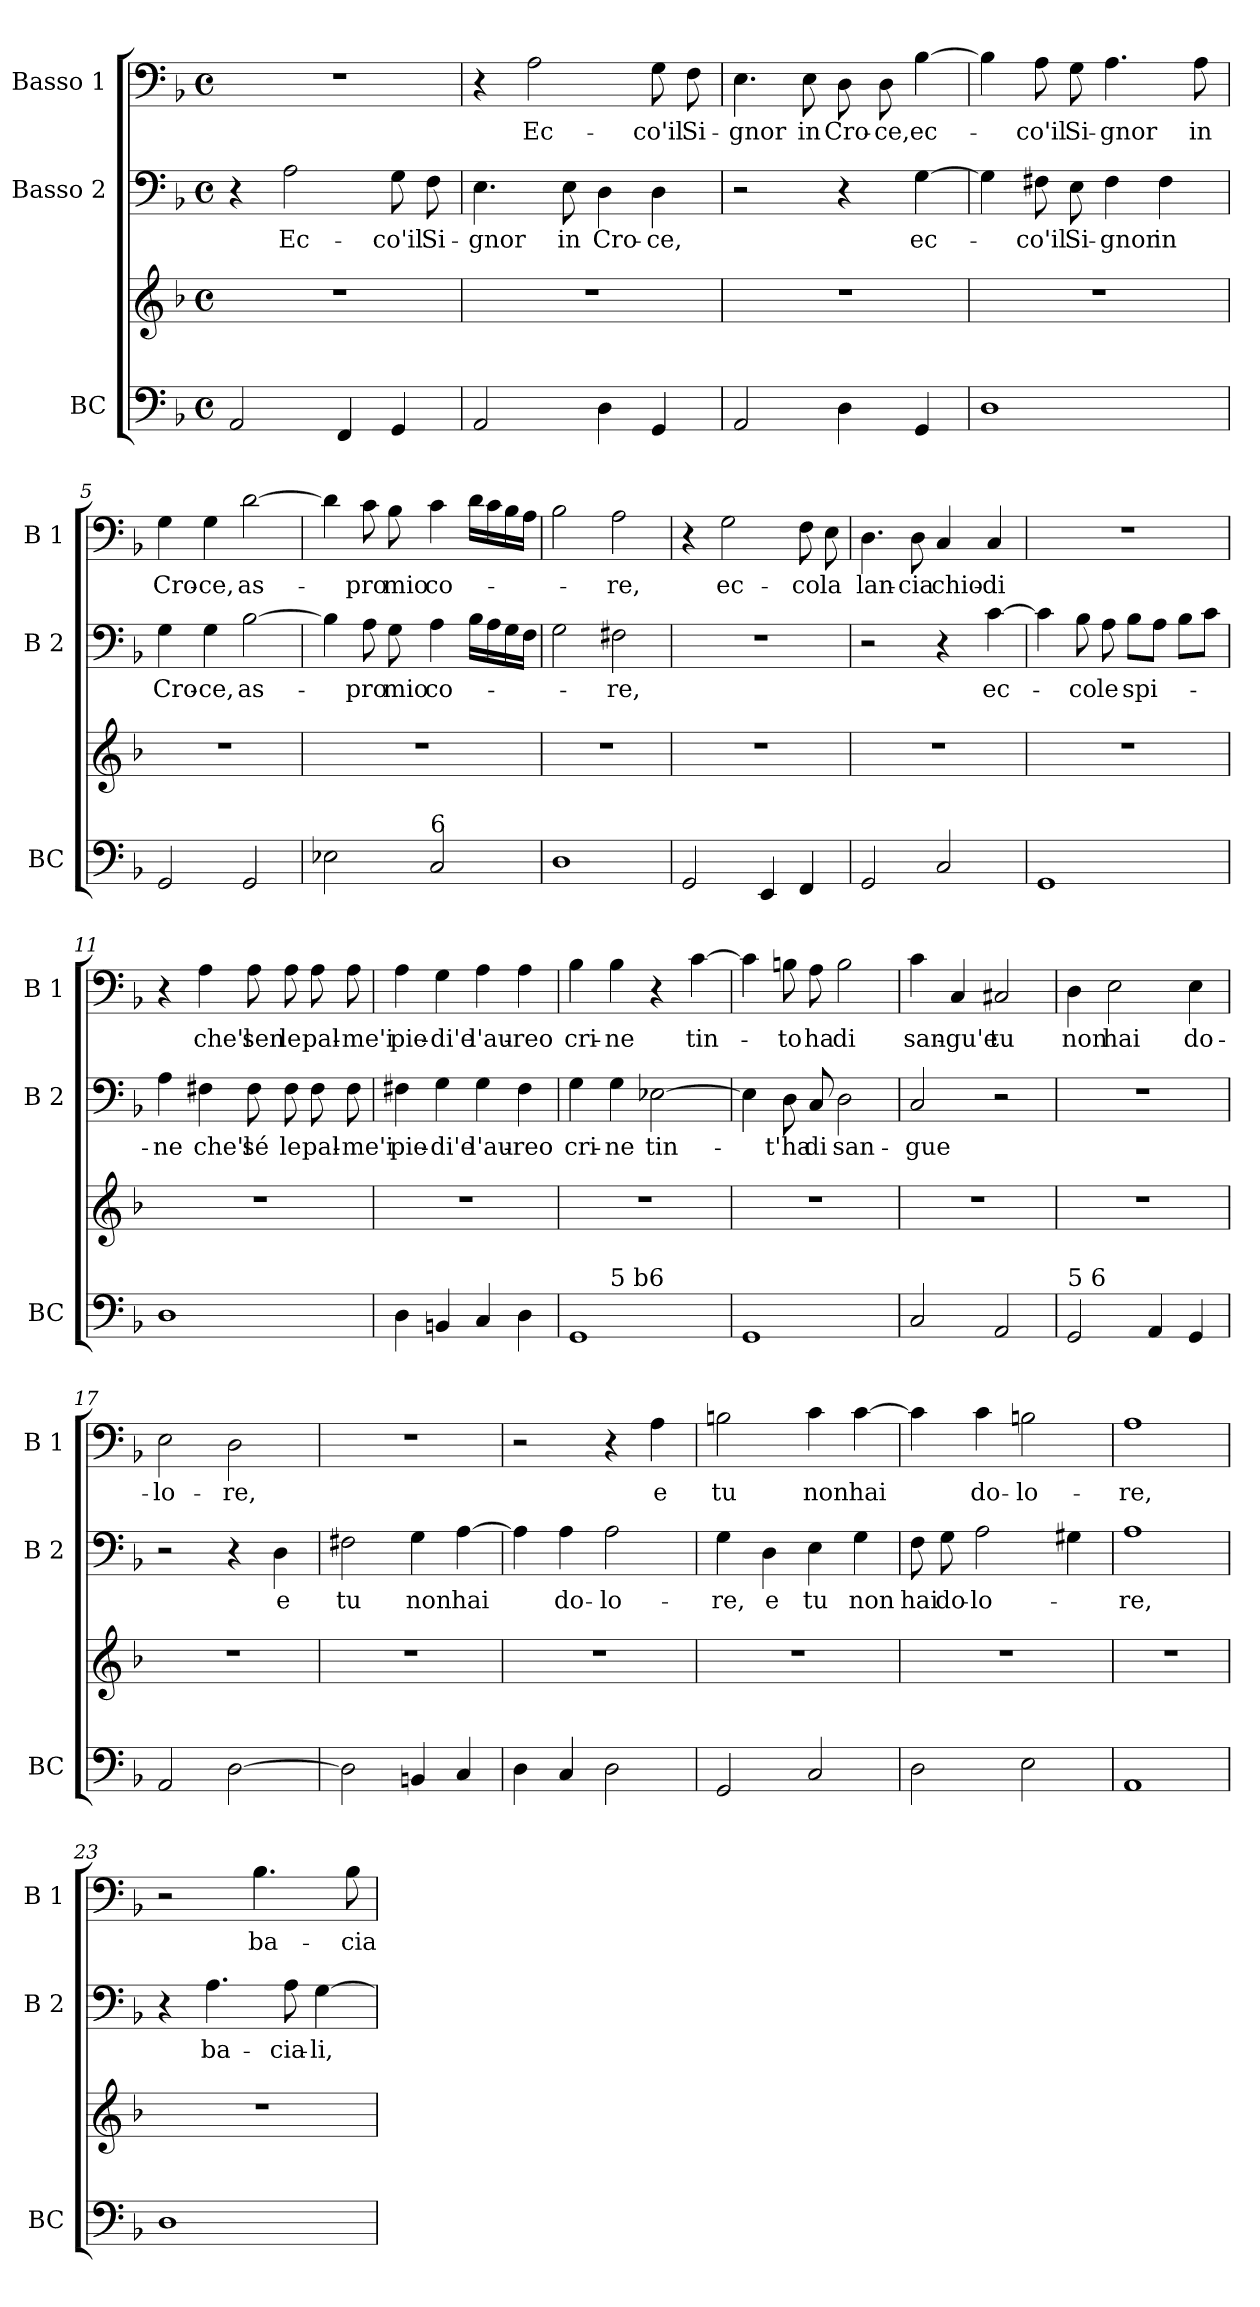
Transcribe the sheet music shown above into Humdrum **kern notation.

**kern	**kern	**kern	**text	**kern	**text
*part3	*part3	*part2	*part2	*part1	*part1
*staff4	*staff3	*staff2	*staff2	*staff1	*staff1
*I"BC	*	*I"Basso 2	*	*I"Basso 1	*
*I'BC	*	*I'B 2	*	*I'B 1	*
*clefF4	*clefG2	*clefF4	*	*clefF4	*
*k[b-]	*k[b-]	*k[b-]	*	*k[b-]	*
*F:	*F:	*F:	*	*F:	*
*M4/4	*M4/4	*M4/4	*	*M4/4	*
*met(c)	*met(c)	*met(c)	*	*met(c)	*
=1	=1	=1	=1	=1	=1
2AA/	1r	4r	.	1r	.
!	!	!	!LO:LY:b	!	!
.	.	2A\	Ec-	.	.
4FF/	.	.	.	.	.
!	!	!	!LO:LY:b	!	!
4GG/	.	8G\	-co'il	.	.
!	!	!	!LO:LY:b	!	!
.	.	8F\	Si-	.	.
=2	=2	=2	=2	=2	=2
!	!	!	!LO:LY:b	!	!
2AA/	1r	4.E\	-gnor	4r	.
!	!	!	!	!	!LO:LY:b
.	.	.	.	2A\	Ec-
!	!	!	!LO:LY:b	!	!
.	.	8E\	in	.	.
!	!	!	!LO:LY:b	!	!
4D\	.	4D\	Cro-	.	.
!	!	!	!LO:LY:b	!	!LO:LY:b
4GG/	.	4D\	-ce,	8G\	-co'il
!	!	!	!	!	!LO:LY:b
.	.	.	.	8F\	Si-
=3	=3	=3	=3	=3	=3
!	!	!	!	!	!LO:LY:b
2AA/	1r	2r	.	4.E\	-gnor
!	!	!	!	!	!LO:LY:b
.	.	.	.	8E\	in
!	!	!	!	!	!LO:LY:b
4D\	.	4r	.	8D\	Cro-
!	!	!	!	!	!LO:LY:b
.	.	.	.	8D\	-ce,
!	!	!	!LO:LY:b	!	!LO:LY:b
4GG/	.	[4G\	ec-	[4B-\	ec-
=4	=4	=4	=4	=4	=4
1D	1r	4G\]	.	4B-\]	.
!	!	!	!LO:LY:b	!	!LO:LY:b
.	.	8F#X\	-co'il	8A\	-co'il
!	!	!	!LO:LY:b	!	!LO:LY:b
.	.	8E\	Si-	8G\	Si-
!	!	!	!LO:LY:b	!	!LO:LY:b
.	.	4F#\	-gnor	4.A\	-gnor
!	!	!	!LO:LY:b	!	!
.	.	4F#\	in	.	.
!	!	!	!	!	!LO:LY:b
.	.	.	.	8A\	in
!!LO:LB:g=z
=5	=5	=5	=5	=5	=5
!	!	!	!LO:LY:b	!	!LO:LY:b
2GG/	1r	4G\	Cro-	4G\	Cro-
!	!	!	!LO:LY:b	!	!LO:LY:b
.	.	4G\	-ce,	4G\	-ce,
!	!	!	!LO:LY:b	!	!LO:LY:b
2GG/	.	[2B-\	as-	[2d\	as-
=6	=6	=6	=6	=6	=6
2E-X\	1r	4B-\]	.	4d\]	.
!	!	!	!LO:LY:b	!	!LO:LY:b
.	.	8A\	-pro	8c\	-pro
!	!	!	!LO:LY:b	!	!LO:LY:b
.	.	8G\	mio	8B-\	mio
!LO:TX:a:t=6	!	!	!	!	!
!	!	!	!LO:LY:b	!	!LO:LY:b
2C/	.	4A\	co-	4c\	co-
.	.	16B-\LL	.	16d\LL	.
.	.	16A\	.	16c\	.
.	.	16G\	.	16B-\	.
.	.	16F\JJ	.	16A\JJ	.
=7	=7	=7	=7	=7	=7
1D	1r	2G\	.	2B-\	.
!	!	!	!LO:LY:b	!	!LO:LY:b
.	.	2F#X\	-re,	2A\	-re,
=8	=8	=8	=8	=8	=8
2GG/	1r	1r	.	4r	.
!	!	!	!	!	!LO:LY:b
.	.	.	.	2G\	ec-
4EE/	.	.	.	.	.
!	!	!	!	!	!LO:LY:b
4FF/	.	.	.	8F\	-co
!	!	!	!	!	!LO:LY:b
.	.	.	.	8E\	la
=9	=9	=9	=9	=9	=9
!	!	!	!	!	!LO:LY:b
2GG/	1r	2r	.	4.D\	lan-
!	!	!	!	!	!LO:LY:b
.	.	.	.	8D\	-cia
!	!	!	!	!	!LO:LY:b
2C/	.	4r	.	4C/	chio-
!	!	!	!LO:LY:b	!	!LO:LY:b
.	.	[4c\	ec-	4C/	-di
!!LO:LB:g=z
=10	=10	=10	=10	=10	=10
1GG	1r	4c\]	.	1r	.
!	!	!	!LO:LY:b	!	!
.	.	8B-\	-co	.	.
!	!	!	!LO:LY:b	!	!
.	.	8A\	le	.	.
!	!	!	!LO:LY:b	!	!
.	.	8B-\L	spi-	.	.
.	.	8A\J	.	.	.
.	.	8B-\L	.	.	.
.	.	8c\J	.	.	.
=11	=11	=11	=11	=11	=11
!	!	!	!LO:LY:b	!	!
1D	1r	4A\	-ne	4r	.
!	!	!	!LO:LY:b	!	!LO:LY:b
.	.	4F#X\	che'l	4A\	che'l
!	!	!	!LO:LY:b	!	!LO:LY:b
.	.	8F#\	sé	8A\	sen
!	!	!	!LO:LY:b	!	!LO:LY:b
.	.	8F#\	le	8A\	le
!	!	!	!LO:LY:b	!	!LO:LY:b
.	.	8F#\	pal-	8A\	pal-
!	!	!	!LO:LY:b	!	!LO:LY:b
.	.	8F#\	-me'i	8A\	-me'i
=12	=12	=12	=12	=12	=12
!	!	!	!LO:LY:b	!	!LO:LY:b
4D\	1r	4F#X\	pie-	4A\	pie-
!	!	!	!LO:LY:b	!	!LO:LY:b
4BBn/	.	4G\	-di'e	4G\	-di'e
!	!	!	!LO:LY:b	!	!LO:LY:b
4C/	.	4G\	l'au-	4A\	l'au-
!	!	!	!LO:LY:b	!	!LO:LY:b
4D\	.	4F#\	-reo	4A\	-reo
=13	=13	=13	=13	=13	=13
!	!	!	!LO:LY:b	!	!LO:LY:b
*^	*	*	*	*	*
1GG	4ryy	1r	4G\	cri-	4B-\	cri-
!	!LO:TX:a:t=5     b6	!	!	!	!	!
!	!	!	!	!LO:LY:b	!	!LO:LY:b
.	2.ryy	.	4G\	-ne	4B-\	-ne
!	!	!	!	!LO:LY:b	!	!
.	.	.	[2E-X\	tin-	4r	.
!	!	!	!	!	!	!LO:LY:b
.	.	.	.	.	[4c\	tin-
*v	*v	*	*	*	*	*
=14	=14	=14	=14	=14	=14
1GG	1r	4E-\]	.	4c\]	.
!	!	!	!LO:LY:b	!	!LO:LY:b
.	.	8D\	-t'ha	8Bn\	-to
!	!	!	!LO:LY:b	!	!LO:LY:b
.	.	8C/	di	8A\	ha
!	!	!	!LO:LY:b	!	!LO:LY:b
.	.	2D\	san-	2B\	di
!!LO:PB:g=z
=15	=15	=15	=15	=15	=15
!	!	!	!LO:LY:b	!	!LO:LY:b
2C/	1r	2C/	-gue	4c\	san-
!	!	!	!	!	!LO:LY:b
.	.	.	.	4C/	-gu'e
!	!	!	!	!	!LO:LY:b
2AA/	.	2r	.	2C#X/	tu
=16	=16	=16	=16	=16	=16
!LO:TX:a:t=5   6	!	!	!	!	!
!	!	!	!	!	!LO:LY:b
2GG/	1r	1r	.	4D\	non
!	!	!	!	!	!LO:LY:b
.	.	.	.	2E\	hai
4AA/	.	.	.	.	.
!	!	!	!	!	!LO:LY:b
4GG/	.	.	.	4E\	do-
=17	=17	=17	=17	=17	=17
!	!	!	!	!	!LO:LY:b
2AA/	1r	2r	.	2E\	-lo-
!	!	!	!	!	!LO:LY:b
[2D\	.	4r	.	2D\	-re,
!	!	!	!LO:LY:b	!	!
.	.	4D\	e	.	.
=18	=18	=18	=18	=18	=18
!	!	!	!LO:LY:b	!	!
2D\]	1r	2F#X\	tu	1r	.
!	!	!	!LO:LY:b	!	!
4BBn/	.	4G\	non	.	.
!	!	!	!LO:LY:b	!	!
4C/	.	[4A\	hai	.	.
=19	=19	=19	=19	=19	=19
4D\	1r	4A\]	.	2r	.
!	!	!	!LO:LY:b	!	!
4C/	.	4A\	do-	.	.
!	!	!	!LO:LY:b	!	!
2D\	.	2A\	-lo-	4r	.
!	!	!	!	!	!LO:LY:b
.	.	.	.	4A\	e
!!LO:LB:g=z
=20	=20	=20	=20	=20	=20
!	!	!	!LO:LY:b	!	!LO:LY:b
2GG/	1r	4G\	-re,	2Bn\	tu
!	!	!	!LO:LY:b	!	!
.	.	4D\	e	.	.
!	!	!	!LO:LY:b	!	!LO:LY:b
2C/	.	4E\	tu	4c\	non
!	!	!	!LO:LY:b	!	!LO:LY:b
.	.	4G\	non	[4c\	hai
=21	=21	=21	=21	=21	=21
!	!	!	!LO:LY:b	!	!
2D\	1r	8F\	hai	4c\]	.
!	!	!	!LO:LY:b	!	!
.	.	8G\	do-	.	.
!	!	!	!LO:LY:b	!	!LO:LY:b
.	.	2A\	-lo-	4c\	do-
!	!	!	!	!	!LO:LY:b
2E\	.	.	.	2Bn\	-lo-
.	.	4G#X\	.	.	.
=22	=22	=22	=22	=22	=22
!	!	!	!LO:LY:b	!	!LO:LY:b
1AA	1r	1A	-re,	1A	-re,
=23	=23	=23	=23	=23	=23
1D	1r	4r	.	2r	.
!	!	!	!LO:LY:b	!	!
.	.	4.A\	ba-	.	.
!	!	!	!	!	!LO:LY:b
.	.	.	.	4.B-\	ba-
!	!	!	!LO:LY:b	!	!
.	.	8A\	-cia-	.	.
!	!	!	!LO:LY:b	!	!
.	.	[4G\	-li,	.	.
!	!	!	!	!	!LO:LY:b
.	.	.	.	8B-\	-cia-
=	=	=	=	=	=
*-	*-	*-	*-	*-	*-
